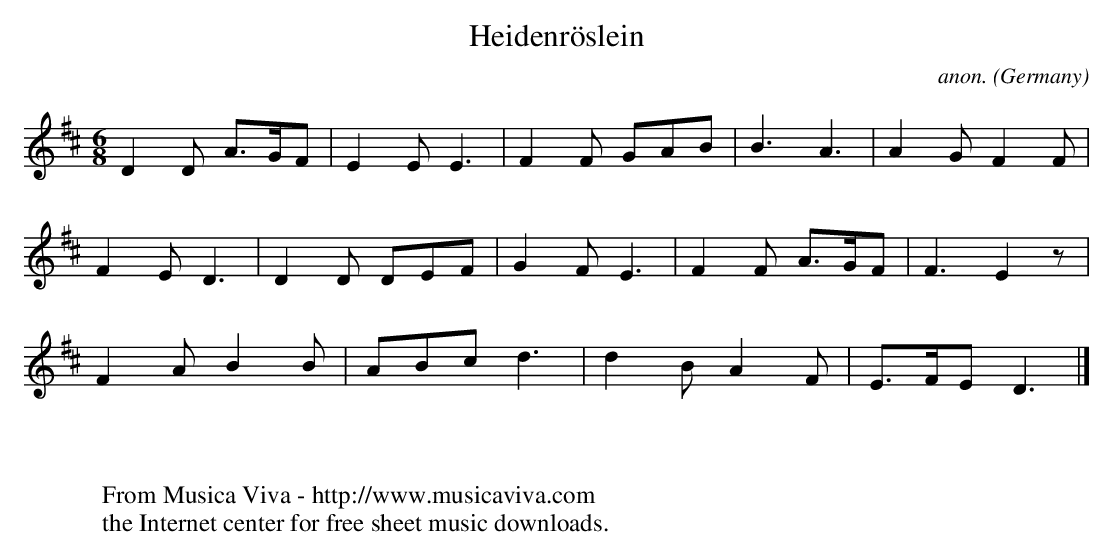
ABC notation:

X:1
T:Heidenr\"oslein
C:anon.
O:Germany
M:6/8
L:1/8
K:D
D2D A>GF|E2E E3|F2F GAB|B3 A3|A2G F2F|
F2E D3|D2D DEF|G2F E3|F2F A>GF|F3 E2z|
F2A B2B|ABc d3|d2B A2F|E>FE D3|]
W:
W:
W:  From Musica Viva - http://www.musicaviva.com
W:  the Internet center for free sheet music downloads.
